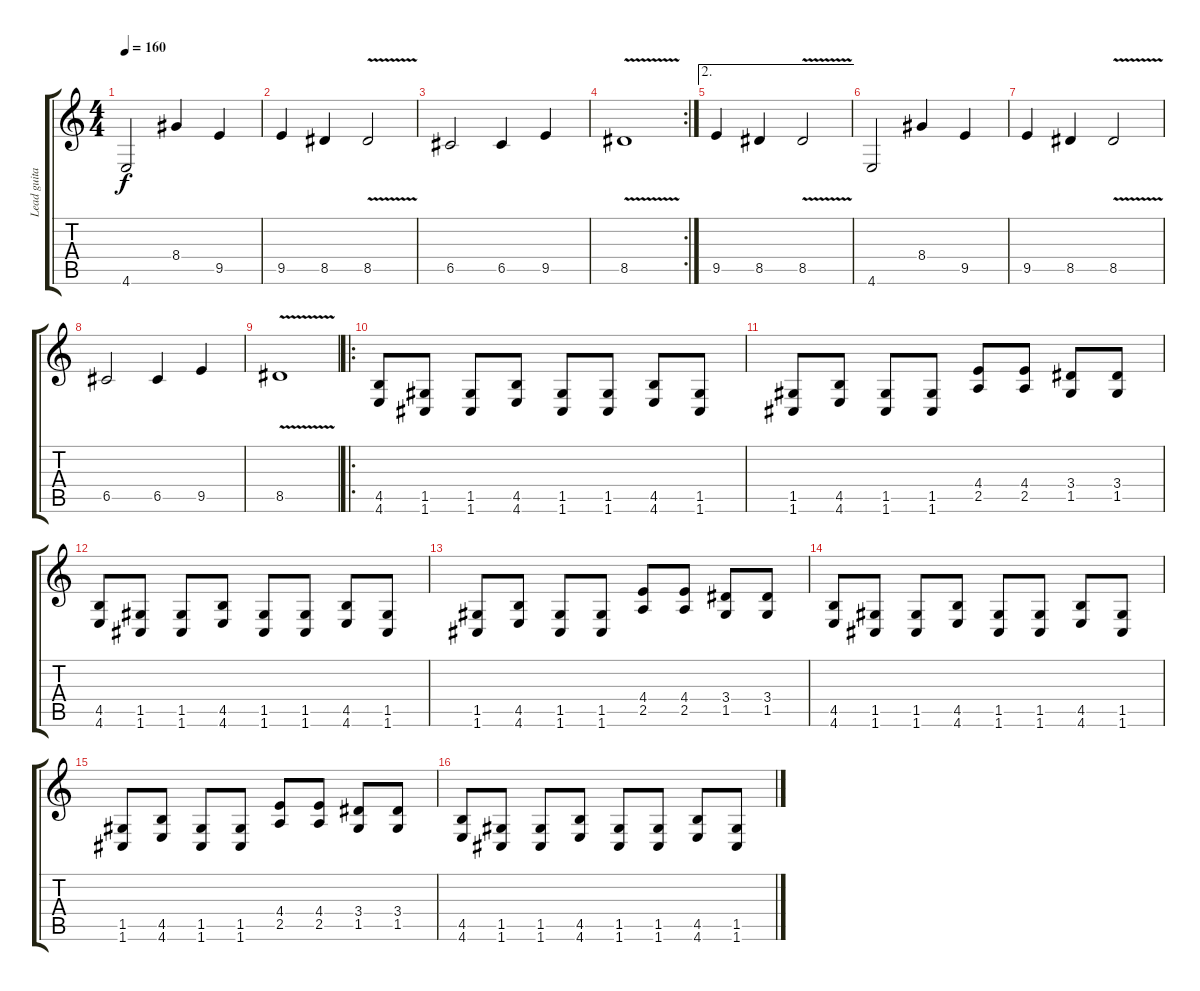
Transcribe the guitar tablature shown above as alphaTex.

\track ("Lead guitar" "Lead guita") {instrument distortionguitar}
\staff {score tabs}
\tuning (D4 A3 F3 C3 G2 C2) {hide}
\ts (4 4)
\tempo 160
\clef g2
\ks c
4.6.2{dy f} 8.4.4 9.5.4 |
9.5.4 8.5.4 8.5{v}.2 |
6.5.2 6.5.4 9.5.4 |
\rc 2
8.5{v}.1 |
\ae 2
9.5.4 8.5.4 8.5{v}.2 |
4.6.2 8.4.4 9.5.4 |
9.5.4 8.5.4 8.5{v}.2 |
6.5.2 6.5.4 9.5.4 |
8.5{v}.1 |
\ro
(4.5 4.6).8{volume 12} (1.5 1.6).8 (1.5 1.6).8 (4.5 4.6).8 (1.5 1.6).8 (1.5 1.6).8 (4.5 4.6).8 (1.5 1.6).8 |
(1.5 1.6).8 (4.5 4.6).8 (1.5 1.6).8 (1.5 1.6).8 (4.4 2.5).8 (4.4 2.5).8 (3.4 1.5).8 (3.4 1.5).8 |
(4.5 4.6).8 (1.5 1.6).8 (1.5 1.6).8 (4.5 4.6).8 (1.5 1.6).8 (1.5 1.6).8 (4.5 4.6).8 (1.5 1.6).8 |
(1.5 1.6).8 (4.5 4.6).8 (1.5 1.6).8 (1.5 1.6).8 (4.4 2.5).8 (4.4 2.5).8 (3.4 1.5).8 (3.4 1.5).8 |
(4.5 4.6).8 (1.5 1.6).8 (1.5 1.6).8 (4.5 4.6).8 (1.5 1.6).8 (1.5 1.6).8 (4.5 4.6).8 (1.5 1.6).8 |
(1.5 1.6).8 (4.5 4.6).8 (1.5 1.6).8 (1.5 1.6).8 (4.4 2.5).8 (4.4 2.5).8 (3.4 1.5).8 (3.4 1.5).8 |
(4.5 4.6).8 (1.5 1.6).8 (1.5 1.6).8 (4.5 4.6).8 (1.5 1.6).8 (1.5 1.6).8 (4.5 4.6).8 (1.5 1.6).8
